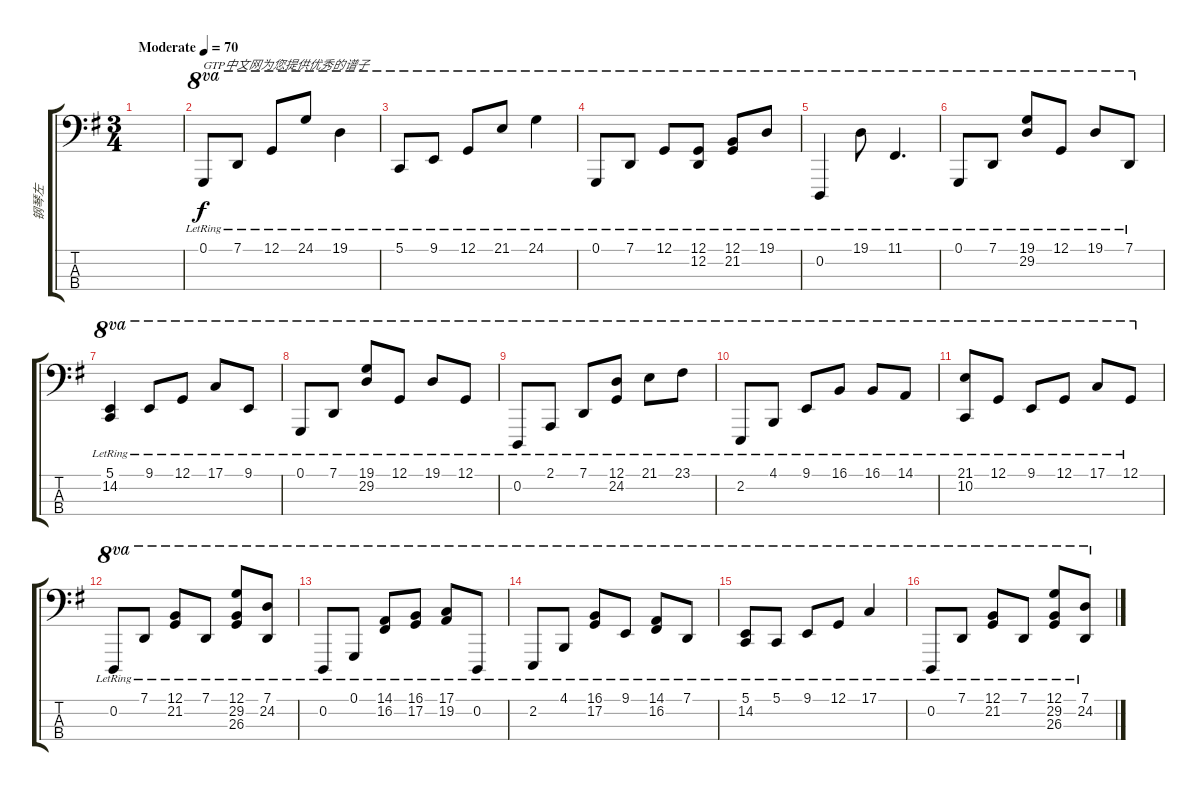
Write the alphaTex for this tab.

\track ("钢琴左" "钢琴左") {instrument acousticgrandpiano}
\staff {score tabs}
\tuning (G2 D2 A1 E1) {hide}
\ts (3 4)
\tempo (70 "Moderate")
\clef f4
\ks g
|
0.1{lr}.8{ot 8va txt "GTP中文网为您提供优秀的谱子"} 7.1{lr}.8{ot 8va} 12.1{lr}.8{ot 8va} 24.1{lr}.8{ot 8va} 19.1{lr}.4{ot 8va} |
5.1{lr}.8{ot 8va} 9.1{lr}.8{ot 8va} 12.1{lr}.8{ot 8va} 21.1{lr}.8{ot 8va} 24.1{lr}.4{ot 8va} |
0.1{lr}.8{ot 8va} 7.1{lr}.8{ot 8va} 12.1{lr}.8{ot 8va} (12.1{lr} 12.2{lr}).8{ot 8va} (12.1{lr} 21.2{lr}).8{ot 8va} 19.1{lr}.8{ot 8va} |
0.2{lr}.4{ot 8va} 19.1{lr}.8{ot 8va} 11.1{lr}.4{d ot 8va} |
0.1{lr}.8{ot 8va} 7.1{lr}.8{ot 8va} (19.1{lr} 29.2{lr}).8{ot 8va} 12.1{lr}.8{ot 8va} 19.1{lr}.8{ot 8va} 7.1{lr}.8{ot 8va} |
(5.1{lr} 14.2{lr}).4{ot 8va} 9.1{lr}.8{ot 8va} 12.1{lr}.8{ot 8va} 17.1{lr}.8{ot 8va} 9.1{lr}.8{ot 8va} |
0.1{lr}.8{ot 8va} 7.1{lr}.8{ot 8va} (19.1{lr} 29.2{lr}).8{ot 8va} 12.1{lr}.8{ot 8va} 19.1{lr}.8{ot 8va} 12.1{lr}.8{ot 8va} |
0.2{lr}.8{ot 8va} 2.1{lr}.8{ot 8va} 7.1{lr}.8{ot 8va} (12.1{lr} 24.2{lr}).8{ot 8va} 21.1{lr}.8{ot 8va} 23.1{lr}.8{ot 8va} |
2.2{lr}.8{ot 8va} 4.1{lr}.8{ot 8va} 9.1{lr}.8{ot 8va} 16.1{lr}.8{ot 8va} 16.1{lr}.8{ot 8va} 14.1{lr}.8{ot 8va} |
(21.1{lr} 10.2{lr}).8{ot 8va} 12.1{lr}.8{ot 8va} 9.1{lr}.8{ot 8va} 12.1{lr}.8{ot 8va} 17.1{lr}.8{ot 8va} 12.1{lr}.8{ot 8va} |
0.2{lr}.8{ot 8va} 7.1{lr}.8{ot 8va} (12.1{lr} 21.2{lr}).8{ot 8va} 7.1{lr}.8{ot 8va} (12.1{lr} 29.2{lr} 26.3{lr}).8{ot 8va} (7.1{lr} 24.2{lr}).8{ot 8va} |
0.2{lr}.8{ot 8va} 0.1{lr}.8{ot 8va} (14.1{lr} 16.2{lr}).8{ot 8va} (16.1{lr} 17.2{lr}).8{ot 8va} (17.1{lr} 19.2{lr}).8{ot 8va} 0.2{lr}.8{ot 8va} |
2.2{lr}.8{ot 8va} 4.1{lr}.8{ot 8va} (16.1{lr} 17.2{lr}).8{ot 8va} 9.1{lr}.8{ot 8va} (14.1{lr} 16.2{lr}).8{ot 8va} 7.1{lr}.8{ot 8va} |
(5.1{lr} 14.2{lr}).8{ot 8va} 5.1{lr}.8{ot 8va} 9.1{lr}.8{ot 8va} 12.1{lr}.8{ot 8va} 17.1{lr}.4{ot 8va} |
0.2{lr}.8{ot 8va} 7.1{lr}.8{ot 8va} (12.1{lr} 21.2{lr}).8{ot 8va} 7.1{lr}.8{ot 8va} (12.1{lr} 29.2{lr} 26.3{lr}).8{ot 8va} (7.1{lr} 24.2{lr}).8{ot 8va}
